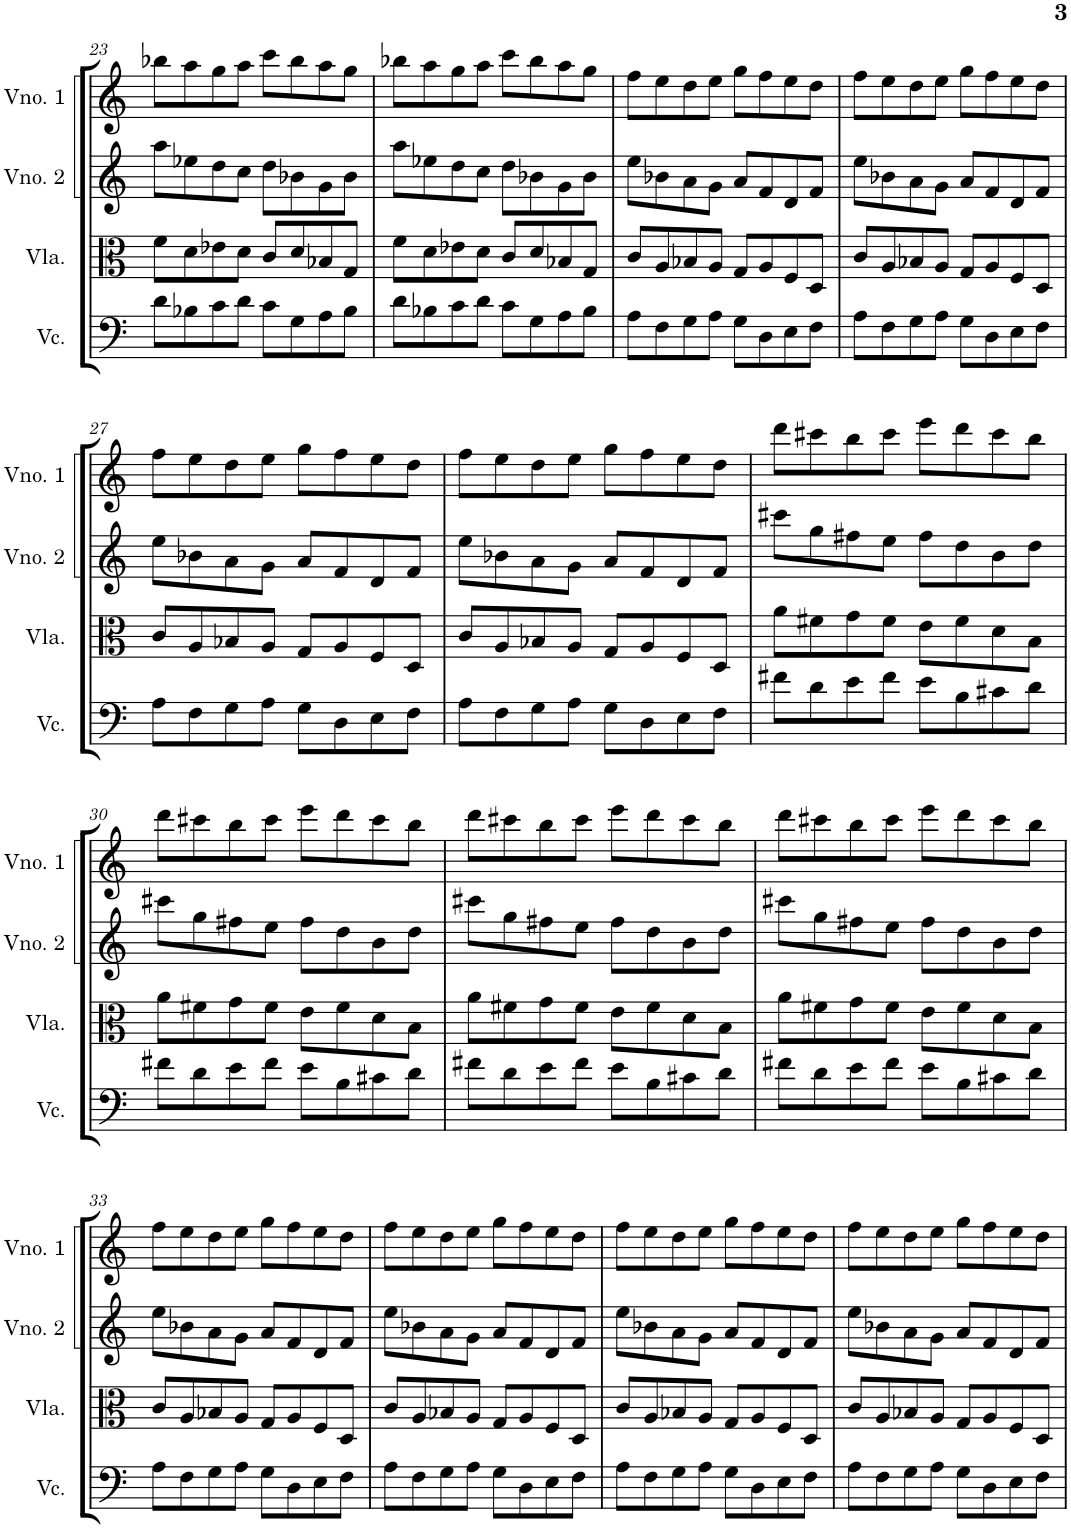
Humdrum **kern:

**kern	**kern	**kern	**kern
*part4	*part3	*part2	*part1
*staff4	*staff3	*staff2	*staff1
*I"Violoncelo	*I"Viola	*I"Violino 2	*I"Violino 1
*I'Vc.	*I'Vla.	*I'Vno. 2	*I'Vno. 1
!!LO:PB:g=z
*clefF4	*clefC3	*clefG2	*clefG2
*k[]	*k[]	*k[]	*k[]
*M4/4	*M4/4	*M4/4	*M4/4
=23	=23	=23	=23
8d\L	8f\L	8aa\L	8bb-X\L
8B-X\	8d\	8ee-X\	8aa\
8c\	8e-X\	8dd\	8gg\
8d\J	8d\J	8cc\J	8aa\J
8c\L	8c/L	8dd\L	8ccc\L
8G\	8d/	8b-X\	8bb-\
8A\	8B-X/	8g\	8aa\
8B-\J	8G/J	8b-\J	8gg\J
=24	=24	=24	=24
8d\L	8f\L	8aa\L	8bb-X\L
8B-X\	8d\	8ee-X\	8aa\
8c\	8e-X\	8dd\	8gg\
8d\J	8d\J	8cc\J	8aa\J
8c\L	8c/L	8dd\L	8ccc\L
8G\	8d/	8b-X\	8bb-\
8A\	8B-X/	8g\	8aa\
8B-\J	8G/J	8b-\J	8gg\J
=25	=25	=25	=25
8A\L	8c/L	8ee\L	8ff\L
8F\	8A/	8b-X\	8ee\
8G\	8B-X/	8a\	8dd\
8A\J	8A/J	8g\J	8ee\J
8G\L	8G/L	8a/L	8gg\L
8D\	8A/	8f/	8ff\
8E\	8F/	8d/	8ee\
8F\J	8D/J	8f/J	8dd\J
=26	=26	=26	=26
8A\L	8c/L	8ee\L	8ff\L
8F\	8A/	8b-X\	8ee\
8G\	8B-X/	8a\	8dd\
8A\J	8A/J	8g\J	8ee\J
8G\L	8G/L	8a/L	8gg\L
8D\	8A/	8f/	8ff\
8E\	8F/	8d/	8ee\
8F\J	8D/J	8f/J	8dd\J
!!LO:LB:g=z
=27	=27	=27	=27
8A\L	8c/L	8ee\L	8ff\L
8F\	8A/	8b-X\	8ee\
8G\	8B-X/	8a\	8dd\
8A\J	8A/J	8g\J	8ee\J
8G\L	8G/L	8a/L	8gg\L
8D\	8A/	8f/	8ff\
8E\	8F/	8d/	8ee\
8F\J	8D/J	8f/J	8dd\J
=28	=28	=28	=28
8A\L	8c/L	8ee\L	8ff\L
8F\	8A/	8b-X\	8ee\
8G\	8B-X/	8a\	8dd\
8A\J	8A/J	8g\J	8ee\J
8G\L	8G/L	8a/L	8gg\L
8D\	8A/	8f/	8ff\
8E\	8F/	8d/	8ee\
8F\J	8D/J	8f/J	8dd\J
=29	=29	=29	=29
8f#X\L	8a\L	8ccc#X\L	8ddd\L
8d\	8f#X\	8gg\	8ccc#X\
8e\	8g\	8ff#X\	8bb\
8f#\J	8f#\J	8ee\J	8ccc#\J
8e\L	8e\L	8ff#\L	8eee\L
8B\	8f#\	8dd\	8ddd\
8c#X\	8d\	8b\	8ccc#\
8d\J	8B\J	8dd\J	8bb\J
!!LO:LB:g=z
=30	=30	=30	=30
8f#X\L	8a\L	8ccc#X\L	8ddd\L
8d\	8f#X\	8gg\	8ccc#X\
8e\	8g\	8ff#X\	8bb\
8f#\J	8f#\J	8ee\J	8ccc#\J
8e\L	8e\L	8ff#\L	8eee\L
8B\	8f#\	8dd\	8ddd\
8c#X\	8d\	8b\	8ccc#\
8d\J	8B\J	8dd\J	8bb\J
=31	=31	=31	=31
8f#X\L	8a\L	8ccc#X\L	8ddd\L
8d\	8f#X\	8gg\	8ccc#X\
8e\	8g\	8ff#X\	8bb\
8f#\J	8f#\J	8ee\J	8ccc#\J
8e\L	8e\L	8ff#\L	8eee\L
8B\	8f#\	8dd\	8ddd\
8c#X\	8d\	8b\	8ccc#\
8d\J	8B\J	8dd\J	8bb\J
=32	=32	=32	=32
8f#X\L	8a\L	8ccc#X\L	8ddd\L
8d\	8f#X\	8gg\	8ccc#X\
8e\	8g\	8ff#X\	8bb\
8f#\J	8f#\J	8ee\J	8ccc#\J
8e\L	8e\L	8ff#\L	8eee\L
8B\	8f#\	8dd\	8ddd\
8c#X\	8d\	8b\	8ccc#\
8d\J	8B\J	8dd\J	8bb\J
!!LO:LB:g=z
=33	=33	=33	=33
8A\L	8c/L	8ee\L	8ff\L
8F\	8A/	8b-X\	8ee\
8G\	8B-X/	8a\	8dd\
8A\J	8A/J	8g\J	8ee\J
8G\L	8G/L	8a/L	8gg\L
8D\	8A/	8f/	8ff\
8E\	8F/	8d/	8ee\
8F\J	8D/J	8f/J	8dd\J
=34	=34	=34	=34
8A\L	8c/L	8ee\L	8ff\L
8F\	8A/	8b-X\	8ee\
8G\	8B-X/	8a\	8dd\
8A\J	8A/J	8g\J	8ee\J
8G\L	8G/L	8a/L	8gg\L
8D\	8A/	8f/	8ff\
8E\	8F/	8d/	8ee\
8F\J	8D/J	8f/J	8dd\J
=35	=35	=35	=35
8A\L	8c/L	8ee\L	8ff\L
8F\	8A/	8b-X\	8ee\
8G\	8B-X/	8a\	8dd\
8A\J	8A/J	8g\J	8ee\J
8G\L	8G/L	8a/L	8gg\L
8D\	8A/	8f/	8ff\
8E\	8F/	8d/	8ee\
8F\J	8D/J	8f/J	8dd\J
=36	=36	=36	=36
8A\L	8c/L	8ee\L	8ff\L
8F\	8A/	8b-X\	8ee\
8G\	8B-X/	8a\	8dd\
8A\J	8A/J	8g\J	8ee\J
8G\L	8G/L	8a/L	8gg\L
8D\	8A/	8f/	8ff\
8E\	8F/	8d/	8ee\
8F\J	8D/J	8f/J	8dd\J
=	=	=	=
*-	*-	*-	*-
